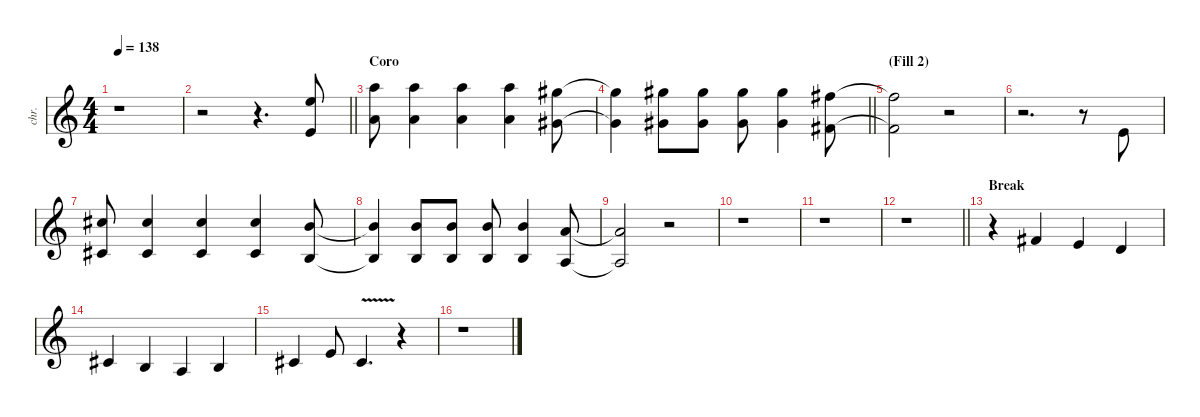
\defaultSystemsLayout 4
\hideDynamics
\bracketExtendMode nobrackets
\otherSystemsTrackNameOrientation horizontal
\track ("Coro: Ozzy" "chr.") {instrument choiraahs}
\staff {score}
\tuning (E4 B3 G3 D3 A2 E2)
\ts (4 4)
\tempo 138
\clef g2
\ks c
r.1{dy f beam Down} |
\barLineRight lightlight
r.2{beam Down} r.4{d beam Down} (17.2 14.4).8{beam Up} |
\section ("" "Coro")
(22.2 19.4).8{beam Down} (22.2 19.4).4{beam Down} (22.2 19.4).4{beam Down} (22.2 19.4).4{beam Down} (21.2{acc #} 18.4{acc #}).8{beam Down} |
\barLineRight lightlight
(21.2{t acc #} 18.4{t acc #}).4{beam Down} (21.2{acc #} 18.4{acc #}).8{beam Down} (21.2{acc #} 18.4{acc #}).8{beam Down} (21.2{acc #} 18.4{acc #}).8{beam Down} (21.2{acc #} 18.4{acc #}).4{beam Down} (19.2{acc #} 16.4{acc #}).8{beam Down} |
\section ("" "(Fill 2)")
(19.2{t acc #} 16.4{t acc #}).2{beam Down} r.2{beam Down} |
r.2{d beam Down} r.8{beam Down} 14.4.8{beam Up} |
(9.1{acc #} 6.3{acc #}).8{beam Up} (9.1{acc #} 6.3{acc #}).4{beam Up} (9.1{acc #} 6.3{acc #}).4{beam Up} (9.1{acc #} 6.3{acc #}).4{beam Up} (7.1 4.3).8{beam Up} |
(7.1{t} 4.3{t}).4{beam Up} (7.1 4.3).8{beam Up} (7.1 4.3).8{beam Up} (7.1 4.3).8{beam Up} (7.1 4.3).4{beam Up} (5.1 2.3).8{beam Up} |
(5.1{t} 2.3{t}).2{beam Up} r.2{beam Up} |
r.1{beam Down} |
r.1{beam Down} |
\barLineRight lightlight
r.1{beam Down} |
\section ("" "Break")
r.4{beam Down} 11.3{acc #}.4{beam Up} 9.3.4{beam Up} 7.3.4{beam Up} |
6.3{acc #}.4{beam Up} 4.3.4{beam Up} 7.4.4{beam Up} 4.3.4{beam Up} |
6.3{acc #}.4{beam Up} 9.3.8{beam Up} 6.3{v acc #}.4{d beam Up} r.4{beam Up} |
r.1{beam Down}
